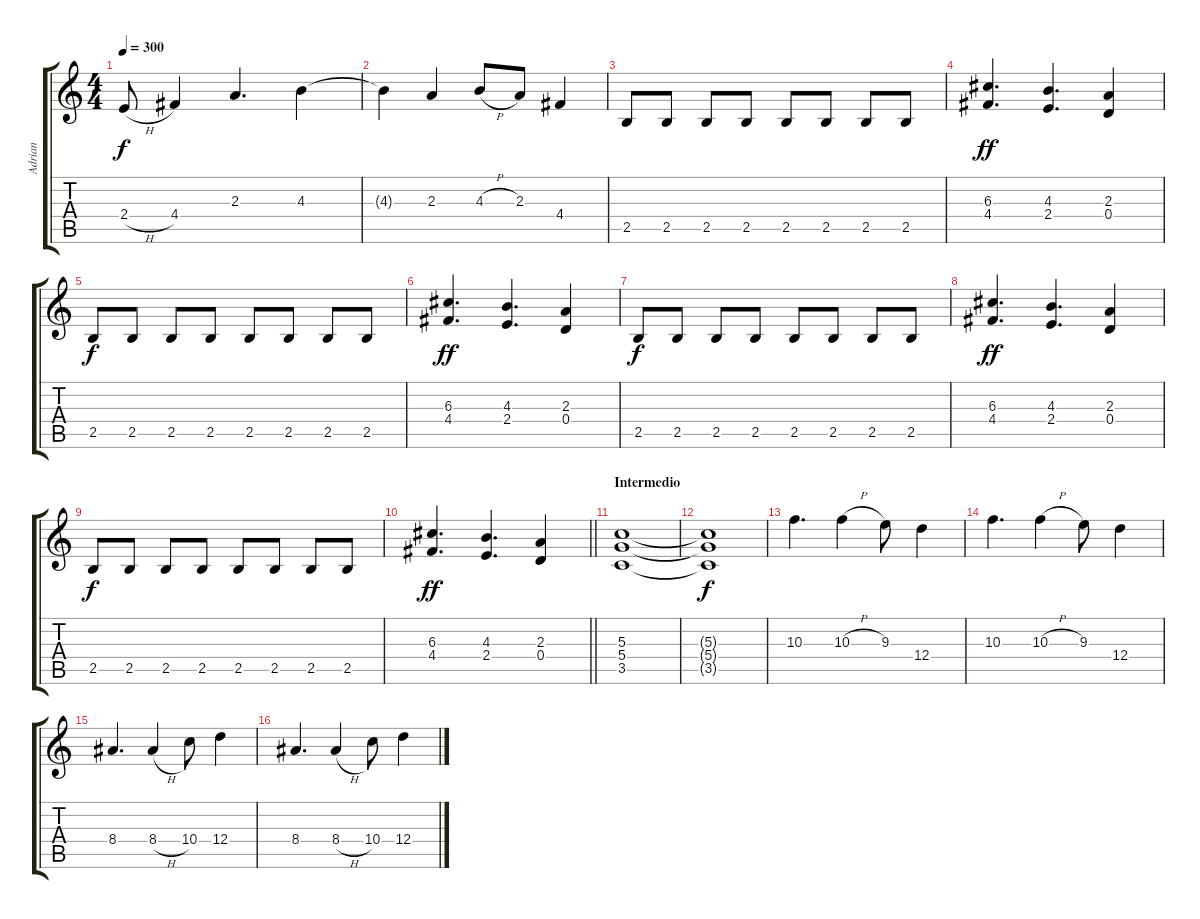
\track ("Adrian" "Adrian") {instrument distortionguitar}
\staff {score tabs}
\tuning (E4 B3 G3 D3 A2 E2) {hide}
\ts (4 4)
\tempo 300
\clef g2
\ks c
2.4{h}.8{dy f} 4.4.4 2.3.4{d} 4.3.4 |
4.3{t}.4 2.3.4 4.3{h}.8 2.3.8 4.4.4 |
2.5.8 2.5.8 2.5.8 2.5.8 2.5.8 2.5.8 2.5.8 2.5.8 |
(6.3 4.4).4{d dy ff} (4.3 2.4).4{d} (2.3 0.4).4 |
2.5.8{dy f} 2.5.8 2.5.8 2.5.8 2.5.8 2.5.8 2.5.8 2.5.8 |
(6.3 4.4).4{d dy ff} (4.3 2.4).4{d} (2.3 0.4).4 |
2.5.8{dy f} 2.5.8 2.5.8 2.5.8 2.5.8 2.5.8 2.5.8 2.5.8 |
(6.3 4.4).4{d dy ff} (4.3 2.4).4{d} (2.3 0.4).4 |
2.5.8{dy f} 2.5.8 2.5.8 2.5.8 2.5.8 2.5.8 2.5.8 2.5.8 |
\barLineRight lightlight
(6.3 4.4).4{d dy ff} (4.3 2.4).4{d} (2.3 0.4).4 |
\section ("" "Intermedio ")
(5.3 5.4 3.5).1 |
(5.3{t} 5.4{t} 3.5{t}).1{dy f} |
10.3.4{d} 10.3{h}.4 9.3.8 12.4.4 |
10.3.4{d} 10.3{h}.4 9.3.8 12.4.4 |
8.4.4{d} 8.4{h}.4 10.4.8 12.4.4 |
8.4.4{d} 8.4{h}.4 10.4.8 12.4.4
